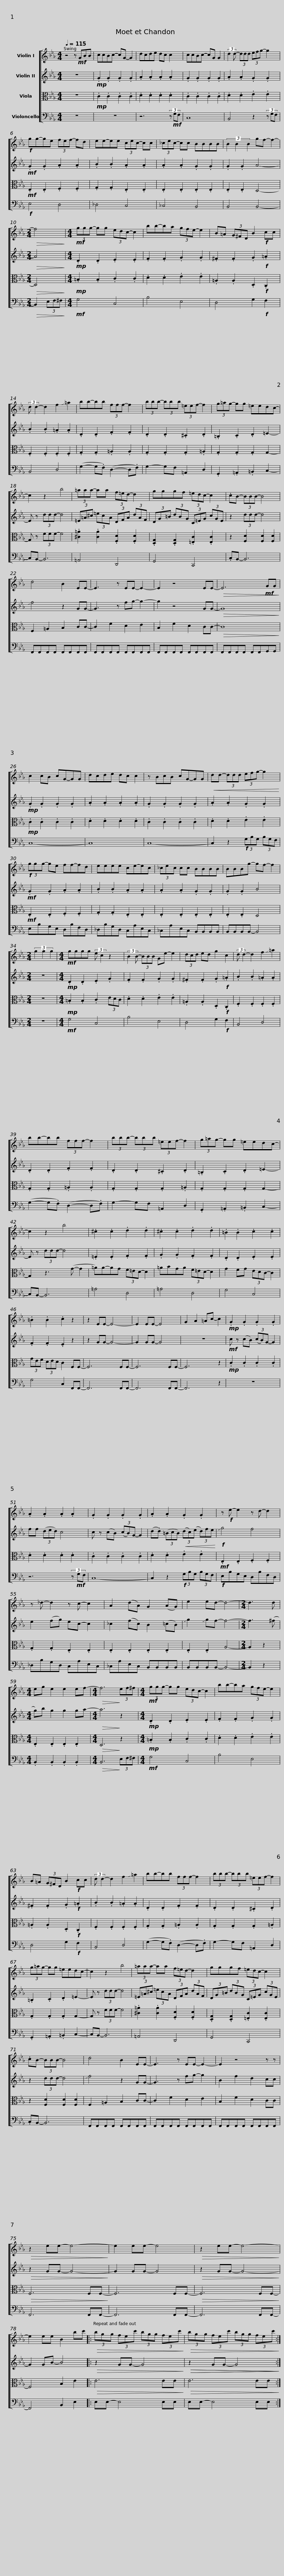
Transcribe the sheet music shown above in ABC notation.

X:1
%%score [ 1 2 3 4 ]
L:1/8
Q:1/4=115
M:4/4
I:linebreak $
K:Eb
V:1 treble
V:2 treble
V:3 alto
V:4 bass
V:1
 z4 z!mf! GBB | ccBc- cG- G2 | dcde dc c2 | ccBc- cG G2 |$ (3:2:2d2 d- (3ddd (3efg- g2 | %5
!f! gg-ge (3fef- fd | ee-ee (3cec- cc | (3_cec- cc BBBB |$ (3B2 B2 B2 gf- f2- |[M:2/4]!>(! f4!>)! | %10
[M:4/4]!mf! (3ggg- gg (3edc- c2 | bb-ba (3gfe- e2 | B=A (3G^FD B2!f! cc |$ (3:2:2d d2- d2 f2 !slide!=a2 | bb-bb (3fff- f2 | %15
 (3bbb- (3bbb (3=eef- f2 | (3g=ag- gg =eedc- |$ c2 z2 b4 | (3=aaa- aa (3f=ed- d2 | gggf (3=edc- c2 | %20
 .cB- (3BBB- B4 |$ d4 B2 EE- | E3 z EE- E2- | E2 z4 EE- |!>(! E6!mf! GG!>)! | %25
 c2 cB cG-GG |$ dcde dc c2 | z BcB cG-GG |!<(! dd- (3ddd (3efg- g2!<)! |!f! (3ggg- ge ff-fd | %30
 eeee ce-ec |$ (3_cec cc BBBB | BBBg- gf- f2 |[M:2/4] (3g2 g2 g2 |[M:4/4]!mf! gggg (3:2:2e c2 z2 | %35
 (3:2:2B2 B- (3BBB Ge- e2 |$ (3dcd ed g2 c2 | (3:2:2d d2- d2 f2 !slide!=a2 | bb-bb (3fff- f2 | (3bbb- (3bbb (3=eef- f2 |$ %40
 (3g=ag- gg =eedc- | c2 z2 b4 | .^c2 .c2 .d2 .d2 | .^c2 .c2 .d2 .d2 |$ .=B2 .B2 .c2 .c2 | %45
 .=B2 .B2 .c2 z2 | z2 EE- E4- | E2 EE- E4 | G2 A2 =Ac- c2 |$!mp! .G2 .G2 .G2 .G2 | %50
 .A2 .A2 .A2 .A2 | .G2 .G2 .G2 .G2 | .A2 .A2 .G2 .G2 |$ z!f! e- e2 z d- d2 | z _d- d2 z c- c2 | %55
 A2 (dA) G2 (AG) | e2 ed- d4- |[M:2/4] d3 d |$[M:4/4] eg e2 e2 ef- |[M:4/4]!>(! f6!>)! (3ef^f | %60
[M:4/4]!mf! (3ggg- gg (3edc- c2 | bb-ba (3gfe- e2 | B=A (3G^FD B2!f! cc |$ (3:2:2d d2- d2 f2 !slide!=a2 | bb-bb (3fff- f2 | %65
 (3bbb- (3bbb (3=eef- f2 | (3g=ag- gg =eedc- |$ c2 z2 b4 | (3=aaa- aa (3f=ed- d2 | gggf (3=edc- c2 | %70
 .cB- (3BBB- B4 |$ d4 B2 EE- | E3 z EE- E2- | E2 z4 z z |!>(! z2 ee- e4-!>)! | %75
 e2 ee- e4 |!>(! z2 ee- e4-!>)! |$ e2 ee B2 bc' |:!>(! (3bgg (3fec' (3bgg (3fec'!>)! |!>(! (3bgg (3fec' (3bgg (3fec'!>)! :| %80
V:2
 z8 |!mp! .G2 .G2 .G2 .G2 | .A2 .A2 .A2 .A2 | .G2 .G2 .G2 .G2 |$ .A2 .A2 .G2 .G2 | %5
!mf! .G2 .G2 .A2 .A2 | .B2 .B2 .A2 .A2 | .A2 .A2 .G2 .G2 |$ .G2 .G2 A4- |[M:2/4]!>(! A4!>)! | %10
[M:4/4]!mp! .D2 .D2 .E2 .E2 | .F2 .F2 .G2 .G2 | .^F2 .F2 .G2!f! .=A2 |$ .B2 .B2 .=A2 .A2 | .D2 .D2 .F2 .F2 | %15
 .D2 .D2 .^C2 .D2 | .=B,2 .C2 .D2 =E2- |$ E z (3ddd- d4 | (3=E=A^c (3=ecA (3DFA (3dAF | (3DG=B (3dBG (3C=EG (3cGE | %20
 z2 (3ddd- d4 |$ !slide!f4 z2 GG- | G3 z fg- g2- | g2 z4 GG- |!>(! G8!>)! | %25
!mp! .G2 .G2 .G2 .G2 |$ .A2 .A2 .A2 .A2 | .G2 .G2 .G2 .G2 | .A2 .A2 .G2 .G2 |!mf! .G2 .G2 .A2 .A2 | %30
 .B2 .B2 .A2 .A2 |$ .A2 .A2 .G2 .G2 | .G2 .G2 B4 |[M:2/4] z4 |[M:4/4]!mp! .D2 .D2 .E2 .G2 | %35
 .F2 .F2 .G2 .G2 |$ .^F2 .F2 .G2!f! .=A2 | .B2 .B2 .=A2 .A2 | .D2 .D2 .F2 .F2 | .D2 .D2 .^C2 .D2 |$ %40
 .=B,2 .C2 .D2 =E2- | E z (3ddd- d4 | .=E2 .E2 .F2 .F2 | .G2 .G2 .F2 .F2 |$ .D2 .D2 .E2 .E2 | %45
 .F2 .F2 .E2 z2 | z2 GG- G4- | G2 GG- G4 | z8 |$!mf! c z (cB) (3(cB)G- G2 | %50
 ff (3(ded) c4 | c z (cB) (3(cB)G- G2 | (d.d) (3(=BcB)!<(! (3(dc)(e (3d)fe!<)! |$!f! !slide!g4 f4 | e2 (fg) ec- c2 | %55
 _c2 (fc) B2 (=cB) | !slide!g2 !slide!gf- f4- |[M:2/4] f3 (^f |$[M:4/4] g)b g2 g2 ga- |[M:4/4]!>(! a6!>)! z2 | %60
[M:4/4]!mp! .D2 .D2 .E2 .E2 | .F2 .F2 .G2 .G2 | .^F2 .F2 .G2!f! .=A2 |$ .B2 .B2 .=A2 .A2 | .D2 .D2 .F2 .F2 | %65
 .D2 .D2 .^C2 .D2 | .=B,2 .C2 .D2 =E2- |$ E z (3ddd- d4 | (3=E=A^c (3=ecA (3DFA (3dAF | (3DG=B (3dBG (3C=EG (3cGE | %70
 z2 (3ddd- d4 |$ !slide!f4 z2 GG- | G3 z fg- g2 | B2 f2 d2 cc |!>(! z2 GG- G4-!>)! | %75
 G2 GG- G4 |!>(! z2 GG- G4-!>)! |$ G2 GB- B4 |:!>(! z2 GG- G4!>)! |!>(!!>(! z2 GG- G4!>)!!>)! :| %80
V:3
 z8 |!mp! .C2 .C2 .C2 .C2 | .D2 .D2 .D2 .D2 | .C2 .C2 .C2 .C2 |$ .D2 .D2 .E2 .E2 | %5
!mf! .E,2 .E,2 .F,2 .F,2 | .G,2 .G,2 .E,2 .E,2 | .E,2 .E,2 .E,2 .E,2 |$ .E,2 .E,2 D,4- |[M:2/4]!>(! D,4!>)! | %10
[M:4/4]!mp! .=B,2 .B,2 .C2 .C2 | .D2 .D2 .E2 .E2 | .=A,2 .A,2 .D,2!f! .C,2 |$ .F,2 .F,2 .F,2 .F,2 | .G,2 .G,2 .=A,2 .A,2 | %15
 .G,2 .G,2 .G,2 .=A,2 | .G,2 .G,2 .G,2 G,2- |$ G, z (3FFF- F4 | .[^C=A]2 .[CA]2 .[F,D]2 .[F,D]2 | .[D,G,]2 .[D,G,]2 .[=E,C]2 .[E,C]2 | %20
 z2 [F,D]2 [F,D]2 [F,D]2 |$ F,2 =A,2 B,2 CC- | C2 F2 D2 E2 | B,2 F2 D2 CC- |!>(! C8!>)! | %25
!mp! .C2 .C2 .C2 .C2 |$ .D2 .D2 .D2 .D2 | .C2 .C2 .C2 .C2 | .D2 .D2 .E2 .E2 |!mf! .E,2 .E,2 .F,2 .F,2 | %30
 .G,2 .G,2 .E,2 .E,2 |$ .E,2 .E,2 .E,2 .E,2 | .E,2 .E,2 D,4 |[M:2/4] z4 |[M:4/4]!mp! .=B,2 .B,2 .C2 (3EDC | %35
 .D2 .D2 .E2 .E2 |$ .=A,2 .A,2 .D,2!f! .C,2 | .F,2 .F,2 .F,2 .F,2 | .G,2 .G,2 .=A,2 .A,2 | .G,2 .G,2 .G,2 .=A,2 |$ %40
 .G,2 .G,2 .G,2 G,2- | G,2 z3 (G- G2 | =A)A-AG (3F=ED- D2 | =ABGA (3F=ED- D2 |$ G2 FG (3EDC- C2 | %45
 (3GEF (3DED C2 F,F,- | F,6 F,F,- | F,6 F,F,- | F,6 z2 |$!mp! .C2 .C2 .C2 .C2 | %50
 .D2 .D2 .D2 .D2 | .C2 .C2 .C2 .C2 | .D2 .D2 .E2 .E2 |$!mf! .E,2 .E,2 .F,2 .F,2 | .G,2 .G,2 .E,2 .E,2 | %55
 .E,2 .E,2 .E,2 .E,2 | .E,2 .E,2 A,4- |[M:2/4] A,2 z2 |$[M:4/4] .E,2 .E,2 .E,2 .E,2 |[M:4/4]!>(! D,6!>)! z2 | %60
[M:4/4]!mp! .=B,2 .B,2 .C2 .C2 | .D2 .D2 .E2 .E2 | .=A,2 .A,2 .D,2!f! .C,2 |$ .F,2 .F,2 .F,2 .F,2 | .G,2 .G,2 .=A,2 .A,2 | %65
 .G,2 .G,2 .G,2 .=A,2 | .G,2 .G,2 .G,2 G,2- |$ G, z (3FFF- F4 | .[^C=A]2 .[CA]2 .[F,D]2 .[F,D]2 | .[D,G,]2 .[D,G,]2 .[=E,C]2 .[E,C]2 | %70
 z2 [F,D]2 [F,D]2 [F,D]2 |$ F,2 =A,2 B,2 CC- | C2 F2 D2 E2 | B,2 F2 D2 CC |!>(! F,6 F,F,-!>)! | %75
 F,6 F,F,- |!>(! F,6 F,F,-!>)! |$ F,4 B,2 E2 |:!>(! E6 EE!>)! |!>(! E6 EE!>)! :| %80
V:4
 z8 | z8 | z6 (3z!mf! G,F, | C,8 |$ B,,4 z2 (3z G,F, | %5
!f! E,4 D,4 | _D,4 C,4 | _C,4 B,,4 |$ B,,4 B,,4- |[M:2/4]!>(! B,,2 (3E,F,^F,!>)! | %10
[M:4/4]!mf! G,4 C,4 | B,4 E,4 | D,4 G,2!f! F,2 |$ B,,4 D,4 | (G,2- G,.F,) (D,2- D,.F,) | %15
 G,2- G,F, =A,,2 D,2 | .G,,2 .=A,,2 .=B,,2 C,2- |$ C,B,,- B,,6 | =A,,4 D,,4 | G,,4 C,,4 | %20
 .C,B,,- B,,6 |$ F,,F,,F,,F,, F,,F,,F,,F,, | F,,F,,F,,F,, F,,F,,F,,F,, | F,,F,,F,,F,, F,,F,,F,,F,, | F,,F,,F,,F,, F,,F,,G,,G,, | %25
 C,8- |$ C,8 | C,8- | C,2 z2!f! (3G,B,G, (3B,G,F, | E,B,G,E, D,B,F,D, | %30
 _D,B,G,D, C,A,E,C, |$ _C,A,E,C, B,,B,,B,,B,, | B,,B,,B,,B,,- B,,4 |[M:2/4] z4 |[M:4/4]!mf! G,4 C,4 | %35
 B,4 E,4 |$ D,4 G,2!f! F,2 | B,,4 D,4 | (G,2- G,.F,) (D,2- D,.F,) | G,2- G,F, =A,,2 D,2 |$ %40
 .G,,2 .=A,,2 .=B,,2 C,2- | C,B,,- B,,6 | =A,4 D,4 | =A,4 D,4 |$ G,4 C,4 | %45
 G,4 C,2 F,,F,,- | F,,6 F,,F,,- | F,,6 F,,F,,- | F,,6 z2 |$ z8 | %50
 z6 (3z!mf! G,F, | C,8- | C,2 z2!f! (3G,B,G, (3B,G,F, |$!f! E,B,G,E, D,B,F,D, | _D,B,G,D, C,A,E,C, | %55
 _C,A,E,C, B,,B,,B,,B,, | B,,B,,B,,B,,- B,,4- |[M:2/4] B,,2 z2 |$[M:4/4] .B,,2 .B,,2 .B,,2 .B,,2 |[M:4/4]!>(! B,,6!>)! (3E,F,^F, | %60
[M:4/4]!mf! G,4 C,4 | B,4 E,4 | D,4 G,2!f! F,2 |$ B,,4 D,4 | (G,2- G,.F,) (D,2- D,.F,) | %65
 G,2- G,F, =A,,2 D,2 | .G,,2 .=A,,2 .=B,,2 C,2- |$ C,B,,- B,,6 | =A,,4 D,,4 | G,,4 C,,4 | %70
 .C,B,,- B,,6 |$ F,,F,,F,,F,, F,,F,,F,,F,, | F,,F,,F,,F,, F,,F,,F,,F,, | F,,F,,F,,F,, F,,F,,F,,F,, | F,,6 F,,F,,- | %75
 F,,6 F,,F,,- | F,,6 F,,F,,- |$ F,,4 B,,2 E,2 |: E,E,- E,4 E,E, | E,E,- E,4 E,E, :| %80
